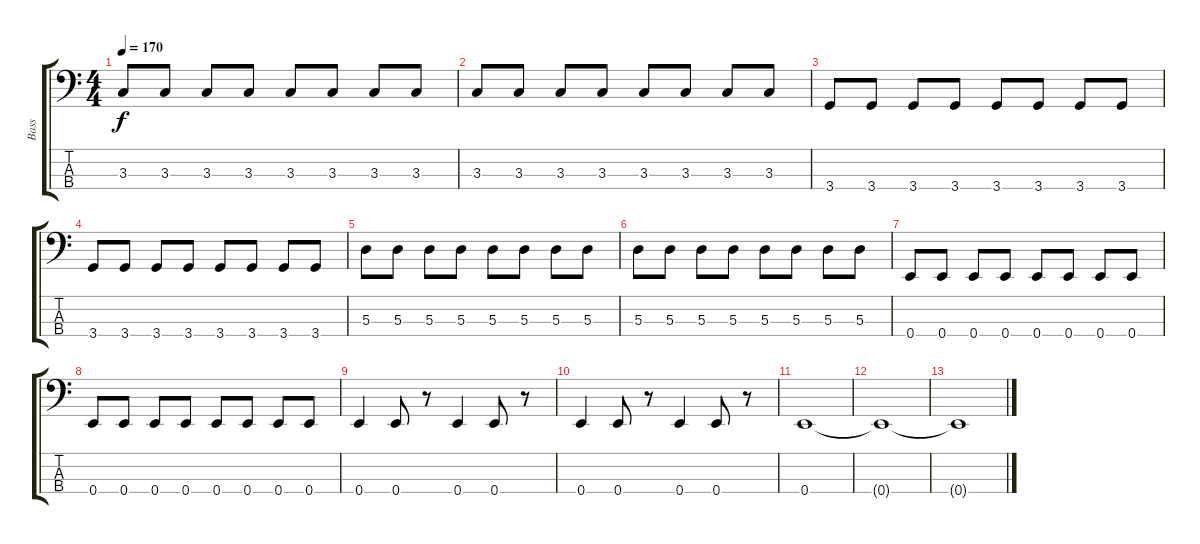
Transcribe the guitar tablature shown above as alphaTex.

\track ("Bass" "Bass") {instrument electricbassfinger}
\staff {score tabs}
\tuning (G2 D2 A1 E1) {hide}
\ts (4 4)
\tempo 170
\clef f4
\ks c
3.3.8{dy f} 3.3.8 3.3.8 3.3.8 3.3.8 3.3.8 3.3.8 3.3.8 |
3.3.8 3.3.8 3.3.8 3.3.8 3.3.8 3.3.8 3.3.8 3.3.8 |
3.4.8 3.4.8 3.4.8 3.4.8 3.4.8 3.4.8 3.4.8 3.4.8 |
3.4.8 3.4.8 3.4.8 3.4.8 3.4.8 3.4.8 3.4.8 3.4.8 |
5.3.8 5.3.8 5.3.8 5.3.8 5.3.8 5.3.8 5.3.8 5.3.8 |
5.3.8 5.3.8 5.3.8 5.3.8 5.3.8 5.3.8 5.3.8 5.3.8 |
0.4.8 0.4.8 0.4.8 0.4.8 0.4.8 0.4.8 0.4.8 0.4.8 |
0.4.8 0.4.8 0.4.8 0.4.8 0.4.8 0.4.8 0.4.8 0.4.8 |
0.4.4 0.4.8 r.8 0.4.4 0.4.8 r.8 |
0.4.4 0.4.8 r.8 0.4.4 0.4.8 r.8 |
0.4.1 |
0.4{t}.1 |
0.4{t}.1
